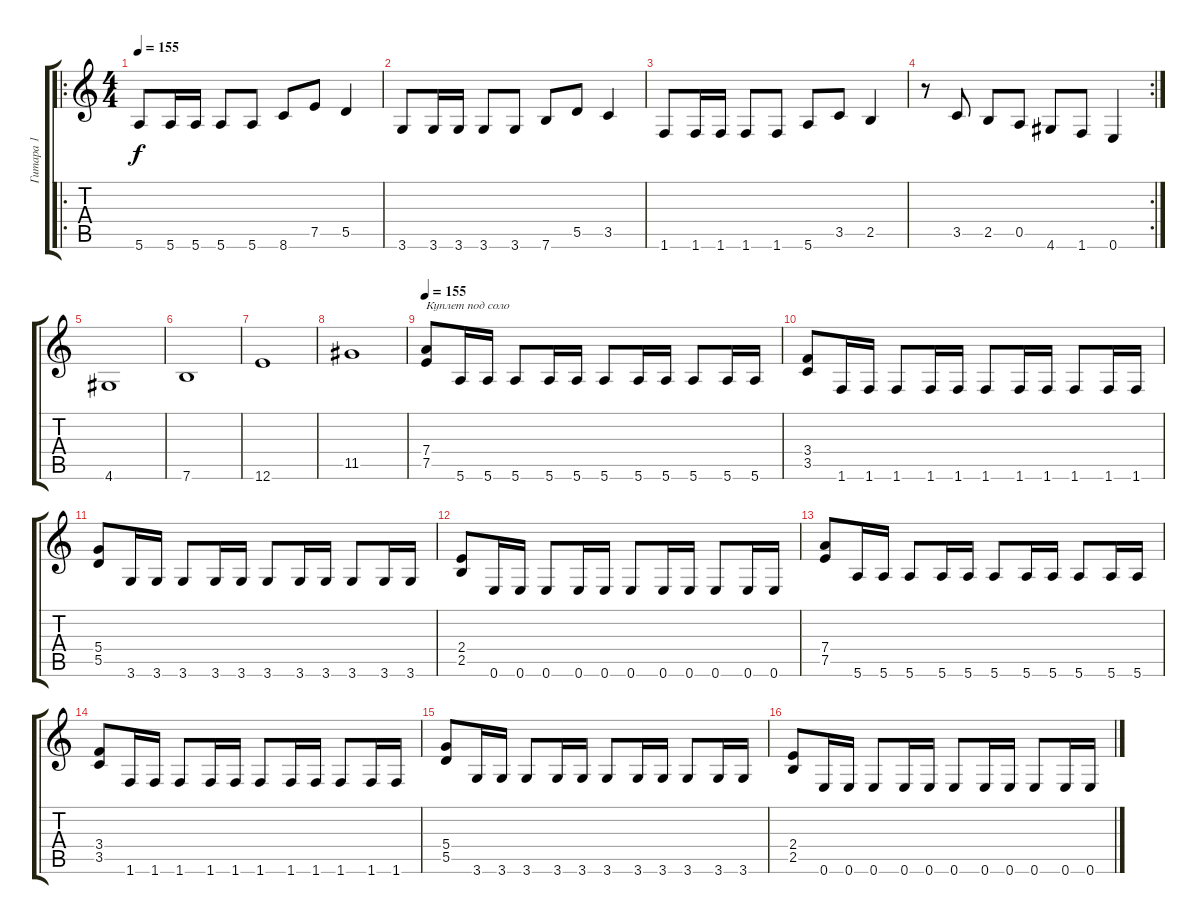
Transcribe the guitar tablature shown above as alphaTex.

\track ("Гитара 1" "Гитара 1") {instrument distortionguitar}
\staff {score tabs}
\tuning (E4 B3 G3 D3 A2 E2) {hide}
\ro
\ts (4 4)
\tempo 155
\clef g2
\ks c
5.6.8{dy f} 5.6.16 5.6.16 5.6.8 5.6.8 8.6.8 7.5.8 5.5.4 |
3.6.8 3.6.16 3.6.16 3.6.8 3.6.8 7.6.8 5.5.8 3.5.4 |
1.6.8 1.6.16 1.6.16 1.6.8 1.6.8 5.6.8 3.5.8 2.5.4 |
\rc 2
r.8 3.5.8 2.5.8 0.5.8 4.6.8 1.6.8 0.6.4 |
4.6.1 |
7.6.1 |
12.6.1 |
11.5.1 |
\tempo 155
(7.4 7.5).8{txt "Куплет под соло"} 5.6.16 5.6.16 5.6.8 5.6.16 5.6.16 5.6.8 5.6.16 5.6.16 5.6.8 5.6.16 5.6.16 |
(3.4 3.5).8 1.6.16 1.6.16 1.6.8 1.6.16 1.6.16 1.6.8 1.6.16 1.6.16 1.6.8 1.6.16 1.6.16 |
(5.4 5.5).8 3.6.16 3.6.16 3.6.8 3.6.16 3.6.16 3.6.8 3.6.16 3.6.16 3.6.8 3.6.16 3.6.16 |
(2.4 2.5).8 0.6.16 0.6.16 0.6.8 0.6.16 0.6.16 0.6.8 0.6.16 0.6.16 0.6.8 0.6.16 0.6.16 |
(7.4 7.5).8 5.6.16 5.6.16 5.6.8 5.6.16 5.6.16 5.6.8 5.6.16 5.6.16 5.6.8 5.6.16 5.6.16 |
(3.4 3.5).8 1.6.16 1.6.16 1.6.8 1.6.16 1.6.16 1.6.8 1.6.16 1.6.16 1.6.8 1.6.16 1.6.16 |
(5.4 5.5).8 3.6.16 3.6.16 3.6.8 3.6.16 3.6.16 3.6.8 3.6.16 3.6.16 3.6.8 3.6.16 3.6.16 |
(2.4 2.5).8 0.6.16 0.6.16 0.6.8 0.6.16 0.6.16 0.6.8 0.6.16 0.6.16 0.6.8 0.6.16 0.6.16
